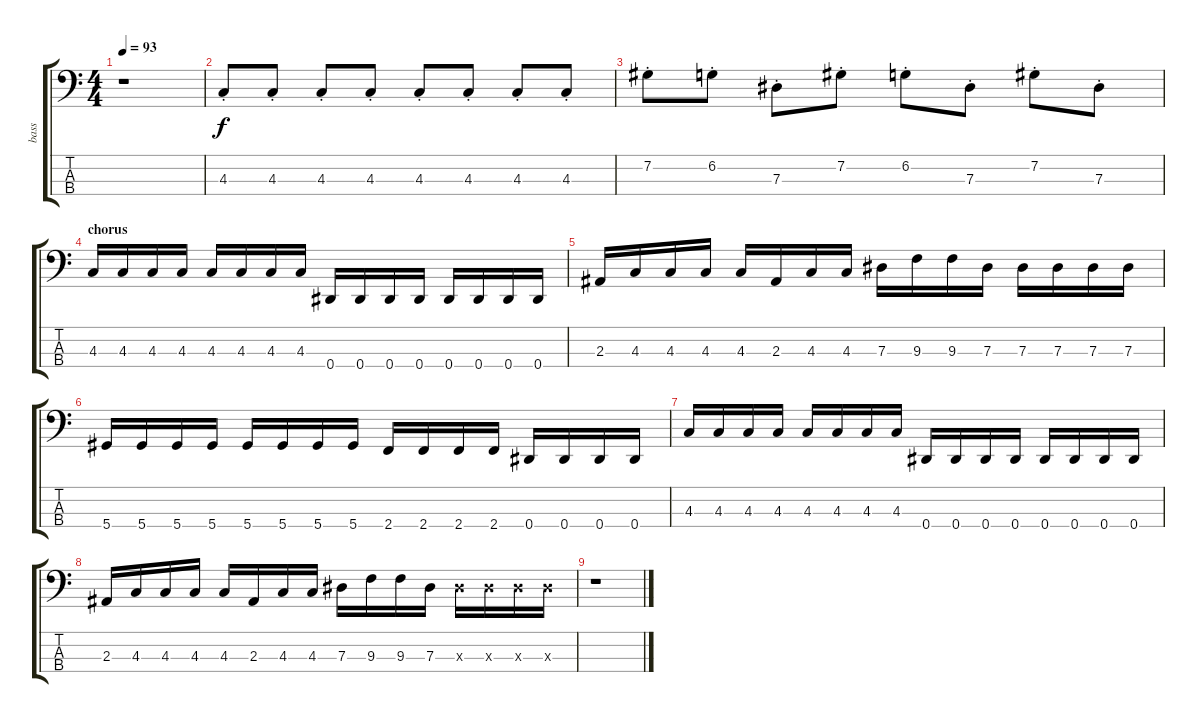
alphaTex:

\track ("bass" "bass") {instrument electricbassfinger}
\staff {score tabs}
\tuning (Gb2 Db2 Ab1 Eb1) {hide}
\ts (4 4)
\tempo 93
\clef f4
\ks c
r.1{dy f} |
4.3{st}.8 4.3{st}.8 4.3{st}.8 4.3{st}.8 4.3{st}.8 4.3{st}.8 4.3{st}.8 4.3{st}.8 |
7.2{st}.8 6.2{st}.8 7.3{st}.8 7.2{st}.8 6.2{st}.8 7.3{st}.8 7.2{st}.8 7.3{st}.8 |
\section ("" "chorus")
4.3.16 4.3.16 4.3.16 4.3.16 4.3.16 4.3.16 4.3.16 4.3.16 0.4.16 0.4.16 0.4.16 0.4.16 0.4.16 0.4.16 0.4.16 0.4.16 |
2.3.16 4.3.16 4.3.16 4.3.16 4.3.16 2.3.16 4.3.16 4.3.16 7.3.16 9.3.16 9.3.16 7.3.16 7.3.16 7.3.16 7.3.16 7.3.16 |
5.4.16 5.4.16 5.4.16 5.4.16 5.4.16 5.4.16 5.4.16 5.4.16 2.4.16 2.4.16 2.4.16 2.4.16 0.4.16 0.4.16 0.4.16 0.4.16 |
4.3.16 4.3.16 4.3.16 4.3.16 4.3.16 4.3.16 4.3.16 4.3.16 0.4.16 0.4.16 0.4.16 0.4.16 0.4.16 0.4.16 0.4.16 0.4.16 |
2.3.16 4.3.16 4.3.16 4.3.16 4.3.16 2.3.16 4.3.16 4.3.16 7.3.16 9.3.16 9.3.16 7.3.16 7.3{x}.16 7.3{x}.16 7.3{x}.16 7.3{x}.16 |
r.1
